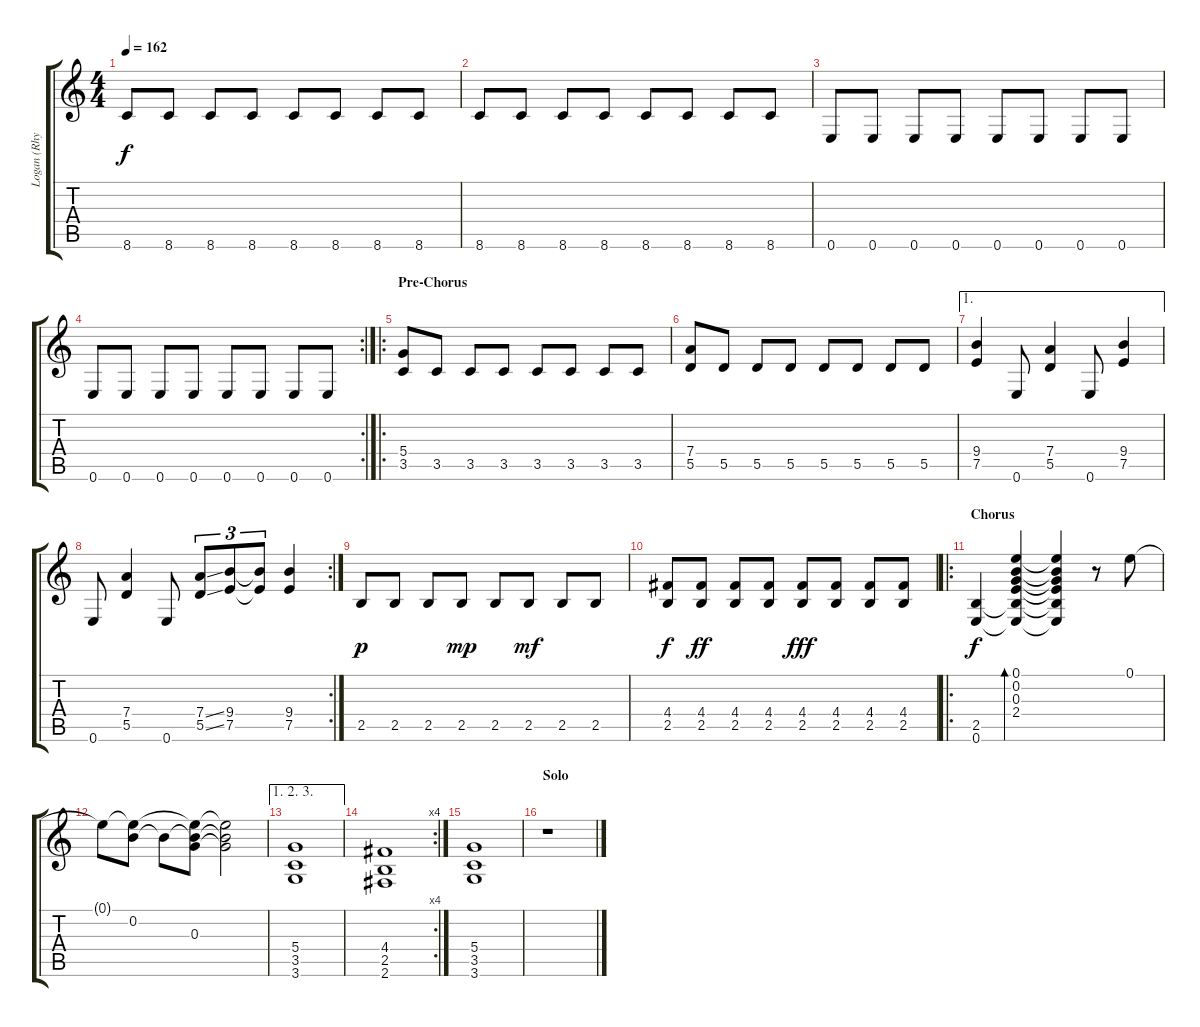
\track ("Logan (Rhythm)" "Logan (Rhy") {instrument distortionguitar}
\staff {score tabs}
\tuning (E4 B3 G3 D3 A2 E2) {hide}
\ts (4 4)
\tempo 162
\clef g2
\ks c
8.6.8{dy f} 8.6.8 8.6.8 8.6.8 8.6.8 8.6.8 8.6.8 8.6.8 |
8.6.8 8.6.8 8.6.8 8.6.8 8.6.8 8.6.8 8.6.8 8.6.8 |
0.6.8 0.6.8 0.6.8 0.6.8 0.6.8 0.6.8 0.6.8 0.6.8 |
\rc 2
0.6.8 0.6.8 0.6.8 0.6.8 0.6.8 0.6.8 0.6.8 0.6.8 |
\ro
\section ("" "Pre-Chorus")
(5.4 3.5).8 3.5.8 3.5.8 3.5.8 3.5.8 3.5.8 3.5.8 3.5.8 |
(7.4 5.5).8 5.5.8 5.5.8 5.5.8 5.5.8 5.5.8 5.5.8 5.5.8 |
\ae 1
(9.4 7.5).4 0.6.8 (7.4 5.5).4 0.6.8 (9.4 7.5).4 |
\rc 2
0.6.8 (7.4 5.5).4 0.6.8 (7.4{ss} 5.5{ss}).8{tu (3 2)} (9.4 7.5).8{tu (3 2)} (9.4{t} 7.5{t}).8{tu (3 2)} (9.4 7.5).4 |
2.5.8{dy p} 2.5.8 2.5.8 2.5.8{dy mp} 2.5.8 2.5.8{dy mf} 2.5.8 2.5.8 |
(4.4 2.5).8{dy f} (4.4 2.5).8{dy ff} (4.4 2.5).8 (4.4 2.5).8 (4.4 2.5).8{dy fff} (4.4 2.5).8 (4.4 2.5).8 (4.4 2.5).8 |
\ro
\section ("" "Chorus")
(2.5 0.6).4{dy f} (0.1 0.2 0.3 2.4 2.5{t} 0.6{t}).4{bd 240} (0.1{t} 0.2{t} 0.3{t} 2.4{t} 2.5{t} 0.6{t}).4 r.8 0.1.8 |
0.1{t}.8 (0.1{t} 0.2).8 0.2{t}.8 (0.1{t} 0.2{t} 0.3).8 (0.1{t} 0.2{t} 0.3{t}).2 |
\ae (1 2 3)
(5.4 3.5 3.6).1 |
\rc 4
(4.4 2.5 2.6).1 |
(5.4 3.5 3.6).1 |
\section ("" "Solo")
r.1
